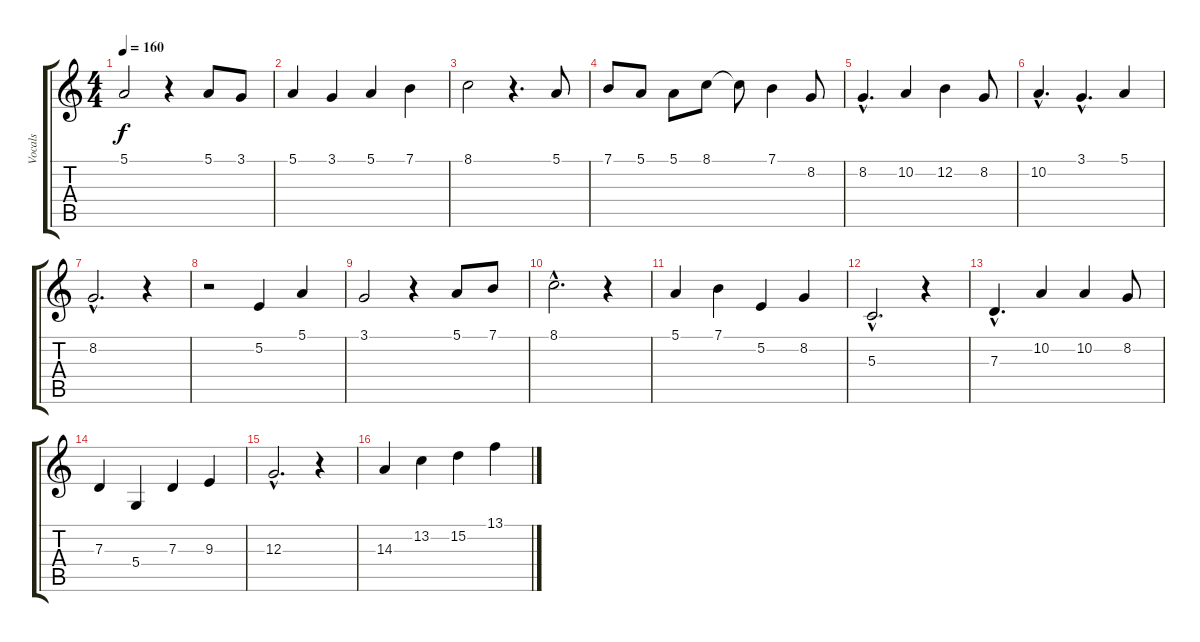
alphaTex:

\track ("Vocals" "Vocals") {instrument oboe}
\staff {score tabs}
\tuning (E4 B3 G3 D3 A2 E2) {hide}
\ts (4 4)
\tempo 160
\clef g2
\ks c
5.1.2{dy f} r.4 5.1.8 3.1.8 |
5.1.4 3.1.4 5.1.4 7.1.4 |
8.1.2 r.4{d} 5.1.8 |
7.1.8 5.1.8 5.1.8 8.1.8 8.1{t}.8 7.1.4 8.2.8 |
8.2{hac}.4{d} 10.2.4 12.2.4 8.2.8 |
10.2{hac}.4{d} 3.1{hac}.4{d} 5.1.4 |
8.2{hac}.2{d} r.4 |
r.2 5.2.4 5.1.4 |
3.1.2 r.4 5.1.8 7.1.8 |
8.1{hac}.2{d} r.4 |
5.1.4 7.1.4 5.2.4 8.2.4 |
5.3{hac}.2{d} r.4 |
7.3{hac}.4{d} 10.2.4 10.2.4 8.2.8 |
7.3.4 5.4.4 7.3.4 9.3.4 |
12.3{hac}.2{d} r.4 |
14.3.4 13.2.4 15.2.4 13.1.4
